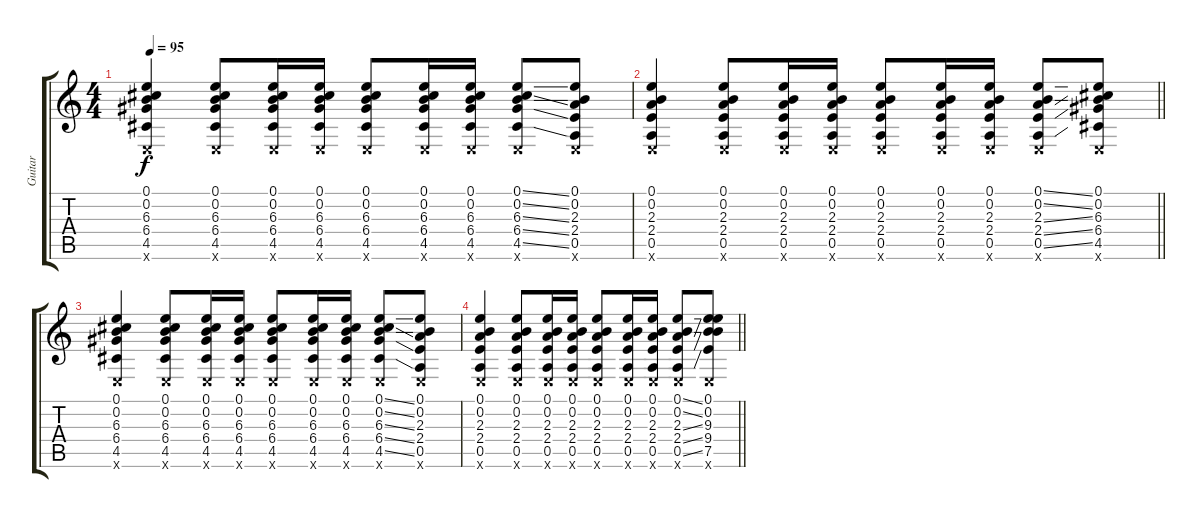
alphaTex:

\track ("Guitar" "Guitar") {instrument acousticguitarsteel}
\staff {score tabs}
\tuning (E4 B3 G3 D3 A2 E2) {hide}
\ts (4 4)
\tempo 95
\clef g2
\ks c
(0.1 0.2 6.3 6.4 4.5 0.6{x}).4{dy f} (0.1 0.2 6.3 6.4 4.5 0.6{x}).8 (0.1 0.2 6.3 6.4 4.5 0.6{x}).16 (0.1 0.2 6.3 6.4 4.5 0.6{x}).16 (0.1 0.2 6.3 6.4 4.5 0.6{x}).8 (0.1 0.2 6.3 6.4 4.5 0.6{x}).16 (0.1 0.2 6.3 6.4 4.5 0.6{x}).16 (0.1{ss} 0.2{ss} 6.3{ss} 6.4{ss} 4.5{ss} 0.6{x}).8 (0.1 0.2 2.3 2.4 0.5 0.6{x}).8 |
\barLineRight lightlight
(0.1 0.2 2.3 2.4 0.5 0.6{x}).4 (0.1 0.2 2.3 2.4 0.5 0.6{x}).8 (0.1 0.2 2.3 2.4 0.5 0.6{x}).16 (0.1 0.2 2.3 2.4 0.5 0.6{x}).16 (0.1 0.2 2.3 2.4 0.5 0.6{x}).8 (0.1 0.2 2.3 2.4 0.5 0.6{x}).16 (0.1 0.2 2.3 2.4 0.5 0.6{x}).16 (0.1{ss} 0.2{ss} 2.3{ss} 2.4{ss} 0.5{ss} 0.6{x}).8 (0.1 0.2 6.3 6.4 4.5 0.6{x}).8 |
(0.1 0.2 6.3 6.4 4.5 0.6{x}).4 (0.1 0.2 6.3 6.4 4.5 0.6{x}).8 (0.1 0.2 6.3 6.4 4.5 0.6{x}).16 (0.1 0.2 6.3 6.4 4.5 0.6{x}).16 (0.1 0.2 6.3 6.4 4.5 0.6{x}).8 (0.1 0.2 6.3 6.4 4.5 0.6{x}).16 (0.1 0.2 6.3 6.4 4.5 0.6{x}).16 (0.1{ss} 0.2{ss} 6.3{ss} 6.4{ss} 4.5{ss} 0.6{x}).8 (0.1 0.2 2.3 2.4 0.5 0.6{x}).8 |
\barLineRight lightlight
(0.1 0.2 2.3 2.4 0.5 0.6{x}).4 (0.1 0.2 2.3 2.4 0.5 0.6{x}).8 (0.1 0.2 2.3 2.4 0.5 0.6{x}).16 (0.1 0.2 2.3 2.4 0.5 0.6{x}).16 (0.1 0.2 2.3 2.4 0.5 0.6{x}).8 (0.1 0.2 2.3 2.4 0.5 0.6{x}).16 (0.1 0.2 2.3 2.4 0.5 0.6{x}).16 (0.1{ss} 0.2{ss} 2.3{ss} 2.4{ss} 0.5{ss} 0.6{x}).8 (0.1 0.2 9.3 9.4 7.5 0.6{x}).8
